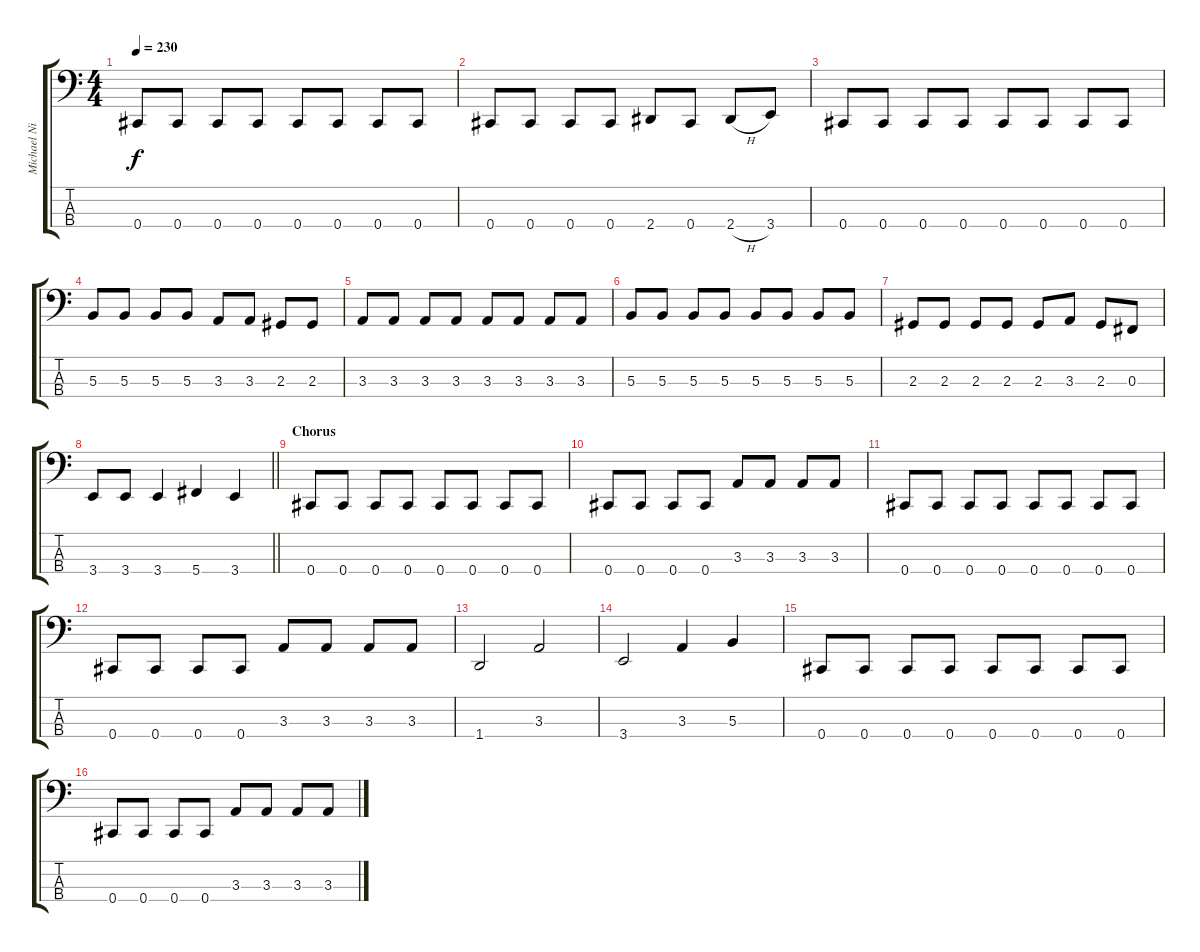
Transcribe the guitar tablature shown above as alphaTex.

\track ("Michael Nicklasson" "Michael Ni") {instrument electricbasspick}
\staff {score tabs}
\tuning (E2 B1 Gb1 Db1) {hide}
\ts (4 4)
\tempo 230
\clef f4
\ks c
0.4.8{dy f} 0.4.8 0.4.8 0.4.8 0.4.8 0.4.8 0.4.8 0.4.8 |
0.4.8 0.4.8 0.4.8 0.4.8 2.4.8 0.4.8 2.4{h}.8 3.4.8 |
0.4.8 0.4.8 0.4.8 0.4.8 0.4.8 0.4.8 0.4.8 0.4.8 |
5.3.8 5.3.8 5.3.8 5.3.8 3.3.8 3.3.8 2.3.8 2.3.8 |
3.3.8 3.3.8 3.3.8 3.3.8 3.3.8 3.3.8 3.3.8 3.3.8 |
5.3.8 5.3.8 5.3.8 5.3.8 5.3.8 5.3.8 5.3.8 5.3.8 |
2.3.8 2.3.8 2.3.8 2.3.8 2.3.8 3.3.8 2.3.8 0.3.8 |
\barLineRight lightlight
3.4.8 3.4.8 3.4.4 5.4.4 3.4.4 |
\section ("" "Chorus")
0.4.8 0.4.8 0.4.8 0.4.8 0.4.8 0.4.8 0.4.8 0.4.8 |
0.4.8 0.4.8 0.4.8 0.4.8 3.3.8 3.3.8 3.3.8 3.3.8 |
0.4.8 0.4.8 0.4.8 0.4.8 0.4.8 0.4.8 0.4.8 0.4.8 |
0.4.8 0.4.8 0.4.8 0.4.8 3.3.8 3.3.8 3.3.8 3.3.8 |
1.4.2 3.3.2 |
3.4.2 3.3.4 5.3.4 |
0.4.8 0.4.8 0.4.8 0.4.8 0.4.8 0.4.8 0.4.8 0.4.8 |
0.4.8 0.4.8 0.4.8 0.4.8 3.3.8 3.3.8 3.3.8 3.3.8
